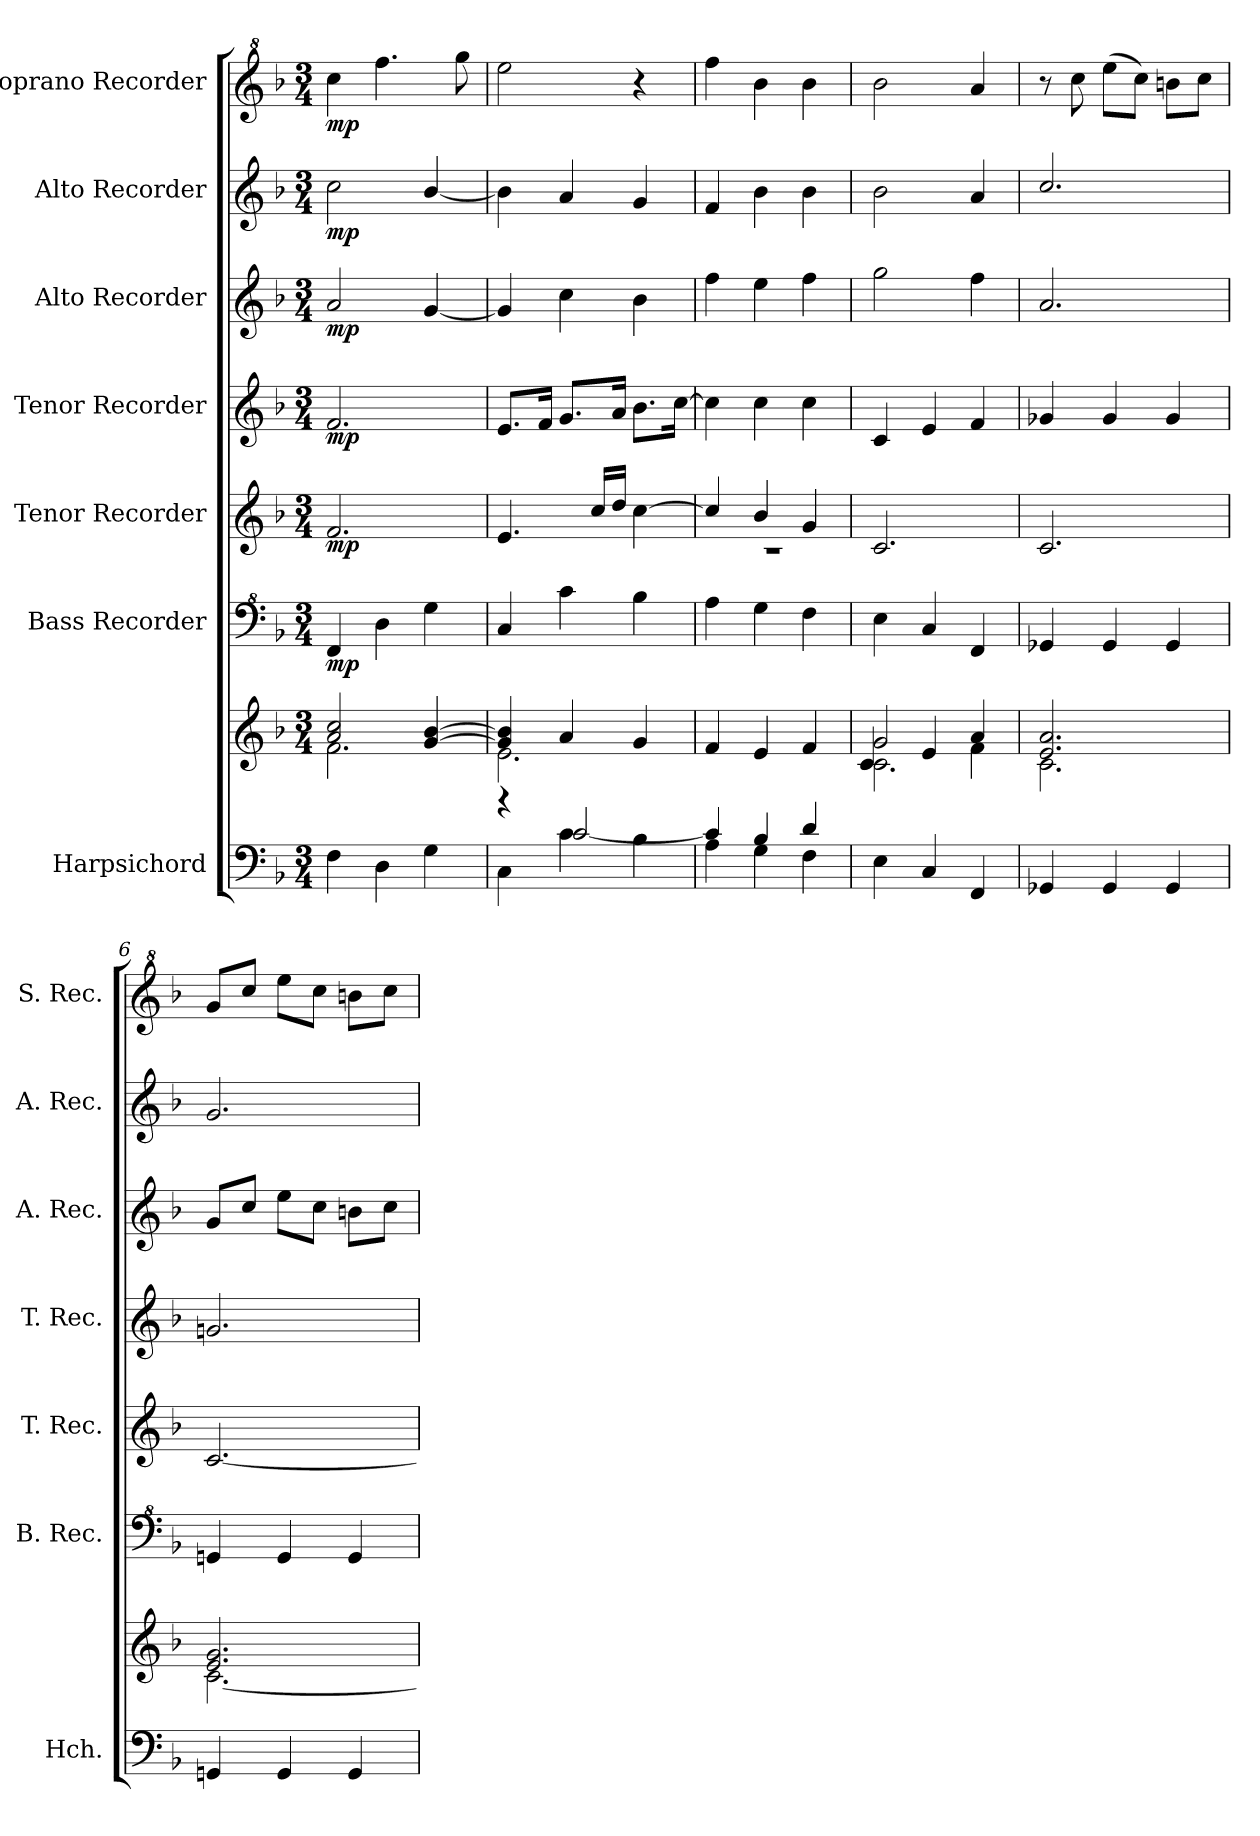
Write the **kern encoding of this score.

**kern	**kern	**kern	**dynam	**kern	**dynam	**kern	**dynam	**kern	**dynam	**kern	**dynam	**kern	**dynam
*part7	*part7	*part6	*part6	*part5	*part5	*part4	*part4	*part3	*part3	*part2	*part2	*part1	*part1
*staff8	*staff7	*staff6	*staff6	*staff5	*staff5	*staff4	*staff4	*staff3	*staff3	*staff2	*staff2	*staff1	*staff1
*I"Harpsichord	*	*I"Bass Recorder	*	*I"Tenor Recorder	*	*I"Tenor Recorder	*	*I"Alto Recorder	*	*I"Alto Recorder	*	*I"Soprano Recorder	*
*I'Hch.	*	*I'B. Rec.	*	*I'T. Rec.	*	*I'T. Rec.	*	*I'A. Rec.	*	*I'A. Rec.	*	*I'S. Rec.	*
*clefF4	*clefG2	*clefF^4	*	*clefG2	*	*clefG2	*	*clefG2	*	*clefG2	*	*clefG^2	*
*k[b-]	*k[b-]	*k[b-]	*	*k[b-]	*	*k[b-]	*	*k[b-]	*	*k[b-]	*	*k[b-]	*
*M3/4	*M3/4	*M3/4	*	*M3/4	*	*M3/4	*	*M3/4	*	*M3/4	*	*M3/4	*
*MM70	*MM70	*MM70	*	*MM70	*	*MM70	*	*MM70	*	*MM70	*	*MM70	*
=1	=1	=1	=1	=1	=1	=1	=1	=1	=1	=1	=1	=1	=1
*	*^	*	*	*	*	*	*	*	*	*	*	*	*
!	!	!	!	!LO:DY:b	!	!LO:DY:b	!	!LO:DY:b	!	!LO:DY:b	!	!LO:DY:b	!	!LO:DY:b
4F\	2a/ 2cc/	2.f\	4F/	mp	2.f/	mp	2.f/	mp	2a/	mp	2cc\	mp	4ccc\	mp
4D\	.	.	4d\	.	.	.	.	.	.	.	.	.	4.fff\	.
4G\	[4g/ [4b-/	.	4g\	.	.	.	.	.	[4g/	.	[4b-/	.	.	.
.	.	.	.	.	.	.	.	.	.	.	.	.	8ggg\	.
=2	=2	=2	=2	=2	=2	=2	=2	=2	=2	=2	=2	=2	=2	=2
*^	*	*	*	*	*	*	*	*	*	*	*	*	*	*
4C\	4rb	4g/] 4b-/]	2.e\	4c/	.	4.e/	.	8.e/L	.	4g/]	.	4b-\]	.	2eee\	.
.	.	.	.	.	.	.	.	16f/Jk	.	.	.	.	.	.	.
4c\	[2c/	4a/	.	4cc\	.	.	.	8.g/L	.	4cc\	.	4a/	.	.	.
.	.	.	.	.	.	16cc/LL	.	.	.	.	.	.	.	.	.
.	.	.	.	.	.	16dd/JJ	.	16a/Jk	.	.	.	.	.	.	.
4B-\	.	4g/	.	4b-\	.	[4cc\	.	8.b-\L	.	4b-\	.	4g/	.	4r	.
.	.	.	.	.	.	.	.	[16cc\Jk	.	.	.	.	.	.	.
*	*	*v	*v	*	*	*	*	*	*	*	*	*	*	*	*
=3	=3	=3	=3	=3	=3	=3	=3	=3	=3	=3	=3	=3	=3	=3
*	*	*	*	*	*^	*	*	*	*	*	*	*	*	*
4A\	4c/]	4f/	4a\	.	4cc/]	2.r	.	4cc\]	.	4ff\	.	4f/	.	4fff\	.
4G\	4B-/	4e/	4g\	.	4b-/	.	.	4cc\	.	4ee\	.	4b-\	.	4bb-\	.
4F\	4d/	4f/	4f\	.	4g/	.	.	4cc\	.	4ff\	.	4b-\	.	4bb-\	.
*v	*v	*	*	*	*v	*v	*	*	*	*	*	*	*	*	*
=4	=4	=4	=4	=4	=4	=4	=4	=4	=4	=4	=4	=4	=4
*	*^	*	*	*	*	*	*	*	*	*	*	*	*
*	*	*^	*	*	*	*	*	*	*	*	*	*	*	*
4E\	2g/	2.c\	4c/	4e\	.	2.c/	.	4c/	.	2gg\	.	2b-\	.	2bb-\	.
4C/	.	.	4e/	4c/	.	.	.	4e/	.	.	.	.	.	.	.
4FF/	4a/	.	4f\	4F/	.	.	.	4f/	.	4ff\	.	4a/	.	4aa/	.
*	*	*v	*v	*	*	*	*	*	*	*	*	*	*	*	*
=5	=5	=5	=5	=5	=5	=5	=5	=5	=5	=5	=5	=5	=5	=5
4GG-X/	2.e/ 2.a/	2.c\	4G-X/	.	2.c/	.	4g-X/	.	2.a/	.	2.cc/	.	8r	.
.	.	.	.	.	.	.	.	.	.	.	.	.	8ccc\	.
4GG-/	.	.	4G-/	.	.	.	4g-/	.	.	.	.	.	(8eee\L	.
.	.	.	.	.	.	.	.	.	.	.	.	.	8ccc\J)	.
4GG-/	.	.	4G-/	.	.	.	4g-/	.	.	.	.	.	8bbn\L	.
.	.	.	.	.	.	.	.	.	.	.	.	.	8ccc\J	.
=6	=6	=6	=6	=6	=6	=6	=6	=6	=6	=6	=6	=6	=6	=6
4GGni/	2.e/ 2.g/	[2.c\	4Gni/	.	[2.c/	.	2.gni/	.	8g/L	.	2.g/	.	8gg/L	.
.	.	.	.	.	.	.	.	.	8cc/J	.	.	.	8ccc/J	.
4GG/	.	.	4G/	.	.	.	.	.	8ee\L	.	.	.	8eee\L	.
.	.	.	.	.	.	.	.	.	8cc\J	.	.	.	8ccc\J	.
4GG/	.	.	4G/	.	.	.	.	.	8bn\L	.	.	.	8bbn\L	.
.	.	.	.	.	.	.	.	.	8cc\J	.	.	.	8ccc\J	.
*	*v	*v	*	*	*	*	*	*	*	*	*	*	*	*
=	=	=	=	=	=	=	=	=	=	=	=	=	=
*-	*-	*-	*-	*-	*-	*-	*-	*-	*-	*-	*-	*-	*-
